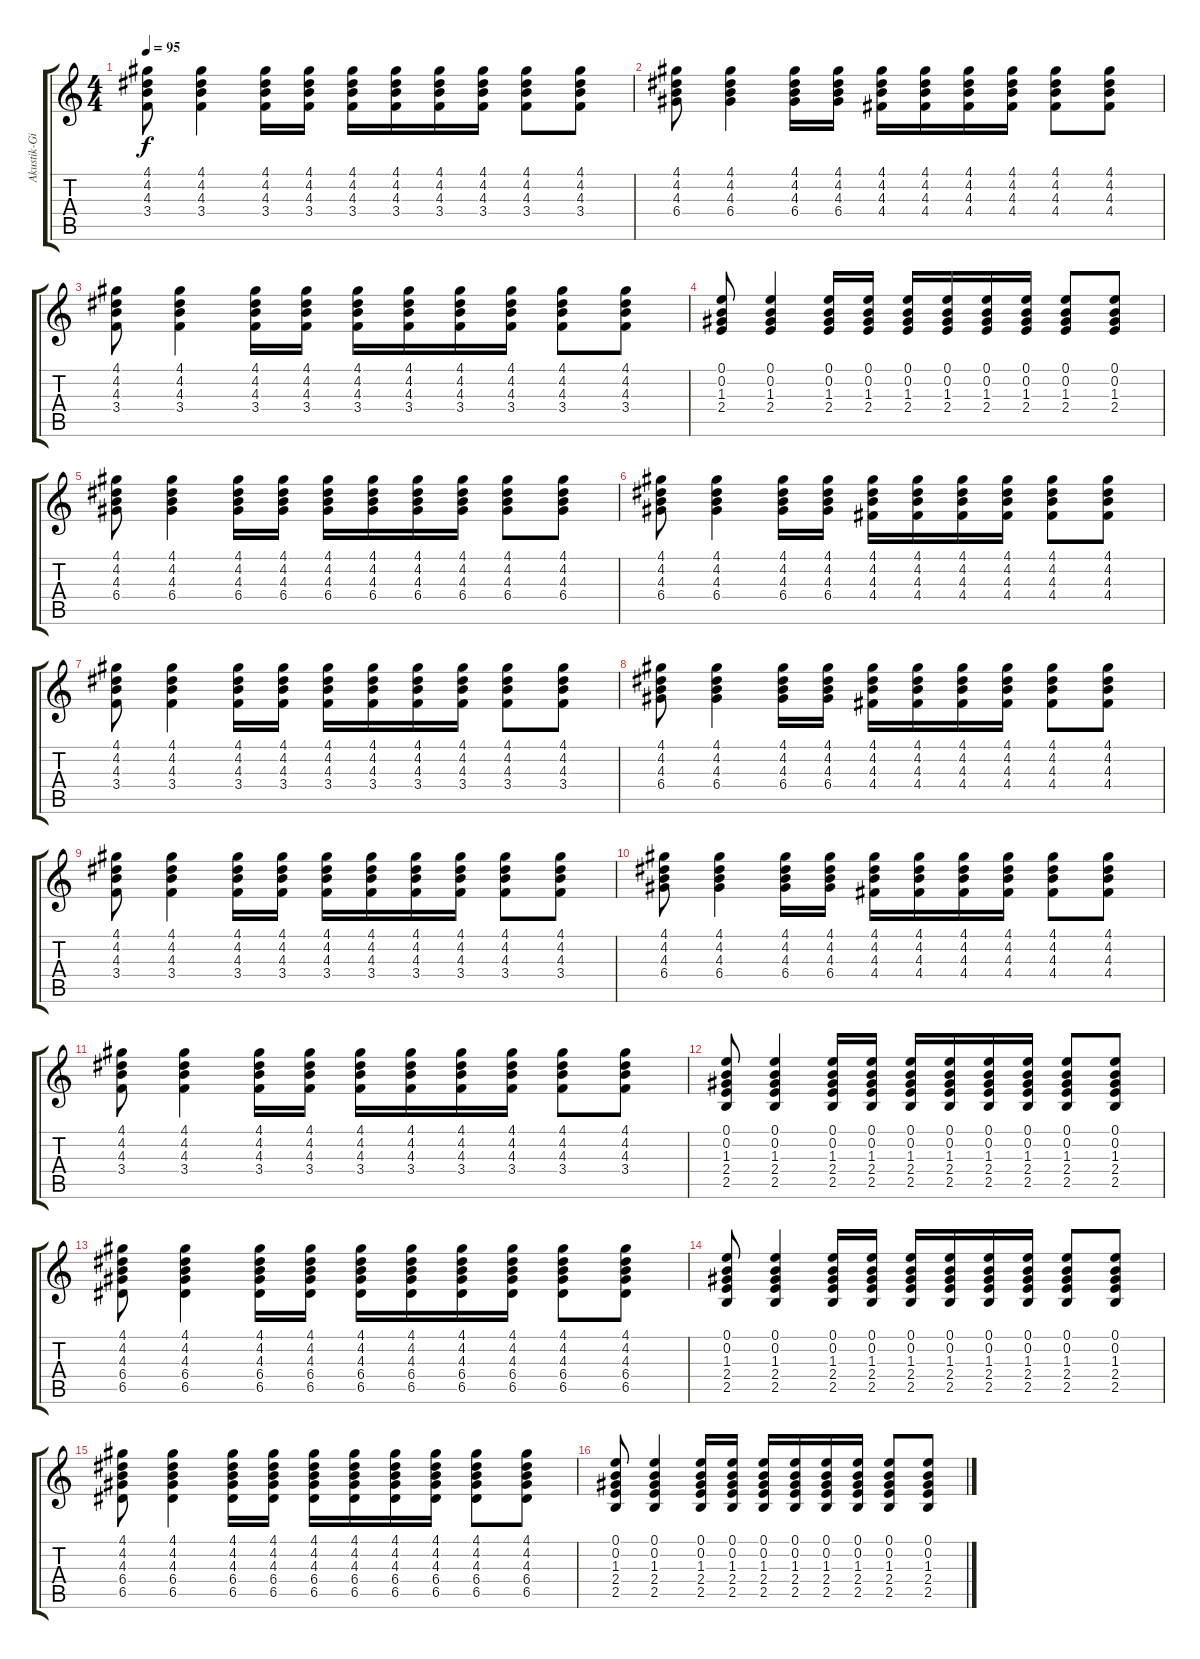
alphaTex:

\track ("Akustik-Gitarre" "Akustik-Gi") {instrument acousticguitarsteel}
\staff {score tabs}
\tuning (E4 B3 G3 D3 A2 E2) {hide}
\ts (4 4)
\tempo 95
\clef g2
\ks c
(4.1 4.2 4.3 3.4).8{dy f} (4.1 4.2 4.3 3.4).4 (4.1 4.2 4.3 3.4).16 (4.1 4.2 4.3 3.4).16 (4.1 4.2 4.3 3.4).16 (4.1 4.2 4.3 3.4).16 (4.1 4.2 4.3 3.4).16 (4.1 4.2 4.3 3.4).16 (4.1 4.2 4.3 3.4).8 (4.1 4.2 4.3 3.4).8 |
(4.1 4.2 4.3 6.4).8 (4.1 4.2 4.3 6.4).4 (4.1 4.2 4.3 6.4).16 (4.1 4.2 4.3 6.4).16 (4.1 4.2 4.3 4.4).16 (4.1 4.2 4.3 4.4).16 (4.1 4.2 4.3 4.4).16 (4.1 4.2 4.3 4.4).16 (4.1 4.2 4.3 4.4).8 (4.1 4.2 4.3 4.4).8 |
(4.1 4.2 4.3 3.4).8 (4.1 4.2 4.3 3.4).4 (4.1 4.2 4.3 3.4).16 (4.1 4.2 4.3 3.4).16 (4.1 4.2 4.3 3.4).16 (4.1 4.2 4.3 3.4).16 (4.1 4.2 4.3 3.4).16 (4.1 4.2 4.3 3.4).16 (4.1 4.2 4.3 3.4).8 (4.1 4.2 4.3 3.4).8 |
(0.1 0.2 1.3 2.4).8 (0.1 0.2 1.3 2.4).4 (0.1 0.2 1.3 2.4).16 (0.1 0.2 1.3 2.4).16 (0.1 0.2 1.3 2.4).16 (0.1 0.2 1.3 2.4).16 (0.1 0.2 1.3 2.4).16 (0.1 0.2 1.3 2.4).16 (0.1 0.2 1.3 2.4).8 (0.1 0.2 1.3 2.4).8 |
(4.1 4.2 4.3 6.4).8 (4.1 4.2 4.3 6.4).4 (4.1 4.2 4.3 6.4).16 (4.1 4.2 4.3 6.4).16 (4.1 4.2 4.3 6.4).16 (4.1 4.2 4.3 6.4).16 (4.1 4.2 4.3 6.4).16 (4.1 4.2 4.3 6.4).16 (4.1 4.2 4.3 6.4).8 (4.1 4.2 4.3 6.4).8 |
(4.1 4.2 4.3 6.4).8{volume 7} (4.1 4.2 4.3 6.4).4 (4.1 4.2 4.3 6.4).16 (4.1 4.2 4.3 6.4).16 (4.1 4.2 4.3 4.4).16 (4.1 4.2 4.3 4.4).16 (4.1 4.2 4.3 4.4).16 (4.1 4.2 4.3 4.4).16 (4.1 4.2 4.3 4.4).8 (4.1 4.2 4.3 4.4).8 |
(4.1 4.2 4.3 3.4).8 (4.1 4.2 4.3 3.4).4 (4.1 4.2 4.3 3.4).16 (4.1 4.2 4.3 3.4).16 (4.1 4.2 4.3 3.4).16 (4.1 4.2 4.3 3.4).16 (4.1 4.2 4.3 3.4).16 (4.1 4.2 4.3 3.4).16 (4.1 4.2 4.3 3.4).8 (4.1 4.2 4.3 3.4).8 |
(4.1 4.2 4.3 6.4).8 (4.1 4.2 4.3 6.4).4 (4.1 4.2 4.3 6.4).16 (4.1 4.2 4.3 6.4).16 (4.1 4.2 4.3 4.4).16 (4.1 4.2 4.3 4.4).16 (4.1 4.2 4.3 4.4).16 (4.1 4.2 4.3 4.4).16 (4.1 4.2 4.3 4.4).8 (4.1 4.2 4.3 4.4).8 |
(4.1 4.2 4.3 3.4).8 (4.1 4.2 4.3 3.4).4 (4.1 4.2 4.3 3.4).16 (4.1 4.2 4.3 3.4).16 (4.1 4.2 4.3 3.4).16 (4.1 4.2 4.3 3.4).16 (4.1 4.2 4.3 3.4).16 (4.1 4.2 4.3 3.4).16 (4.1 4.2 4.3 3.4).8 (4.1 4.2 4.3 3.4).8 |
(4.1 4.2 4.3 6.4).8 (4.1 4.2 4.3 6.4).4 (4.1 4.2 4.3 6.4).16 (4.1 4.2 4.3 6.4).16 (4.1 4.2 4.3 4.4).16 (4.1 4.2 4.3 4.4).16 (4.1 4.2 4.3 4.4).16 (4.1 4.2 4.3 4.4).16 (4.1 4.2 4.3 4.4).8 (4.1 4.2 4.3 4.4).8 |
(4.1 4.2 4.3 3.4).8 (4.1 4.2 4.3 3.4).4 (4.1 4.2 4.3 3.4).16 (4.1 4.2 4.3 3.4).16 (4.1 4.2 4.3 3.4).16 (4.1 4.2 4.3 3.4).16 (4.1 4.2 4.3 3.4).16 (4.1 4.2 4.3 3.4).16 (4.1 4.2 4.3 3.4).8 (4.1 4.2 4.3 3.4).8 |
(0.1 0.2 1.3 2.4 2.5).8 (0.1 0.2 1.3 2.4 2.5).4 (0.1 0.2 1.3 2.4 2.5).16 (0.1 0.2 1.3 2.4 2.5).16 (0.1 0.2 1.3 2.4 2.5).16 (0.1 0.2 1.3 2.4 2.5).16 (0.1 0.2 1.3 2.4 2.5).16 (0.1 0.2 1.3 2.4 2.5).16 (0.1 0.2 1.3 2.4 2.5).8 (0.1 0.2 1.3 2.4 2.5).8 |
(4.1 4.2 4.3 6.4 6.5).8 (4.1 4.2 4.3 6.4 6.5).4 (4.1 4.2 4.3 6.4 6.5).16 (4.1 4.2 4.3 6.4 6.5).16 (4.1 4.2 4.3 6.4 6.5).16 (4.1 4.2 4.3 6.4 6.5).16 (4.1 4.2 4.3 6.4 6.5).16 (4.1 4.2 4.3 6.4 6.5).16 (4.1 4.2 4.3 6.4 6.5).8 (4.1 4.2 4.3 6.4 6.5).8 |
(0.1 0.2 1.3 2.4 2.5).8 (0.1 0.2 1.3 2.4 2.5).4 (0.1 0.2 1.3 2.4 2.5).16 (0.1 0.2 1.3 2.4 2.5).16 (0.1 0.2 1.3 2.4 2.5).16 (0.1 0.2 1.3 2.4 2.5).16 (0.1 0.2 1.3 2.4 2.5).16 (0.1 0.2 1.3 2.4 2.5).16 (0.1 0.2 1.3 2.4 2.5).8 (0.1 0.2 1.3 2.4 2.5).8 |
(4.1 4.2 4.3 6.4 6.5).8 (4.1 4.2 4.3 6.4 6.5).4 (4.1 4.2 4.3 6.4 6.5).16 (4.1 4.2 4.3 6.4 6.5).16 (4.1 4.2 4.3 6.4 6.5).16 (4.1 4.2 4.3 6.4 6.5).16 (4.1 4.2 4.3 6.4 6.5).16 (4.1 4.2 4.3 6.4 6.5).16 (4.1 4.2 4.3 6.4 6.5).8 (4.1 4.2 4.3 6.4 6.5).8 |
(0.1 0.2 1.3 2.4 2.5).8 (0.1 0.2 1.3 2.4 2.5).4 (0.1 0.2 1.3 2.4 2.5).16 (0.1 0.2 1.3 2.4 2.5).16 (0.1 0.2 1.3 2.4 2.5).16 (0.1 0.2 1.3 2.4 2.5).16 (0.1 0.2 1.3 2.4 2.5).16 (0.1 0.2 1.3 2.4 2.5).16 (0.1 0.2 1.3 2.4 2.5).8 (0.1 0.2 1.3 2.4 2.5).8
